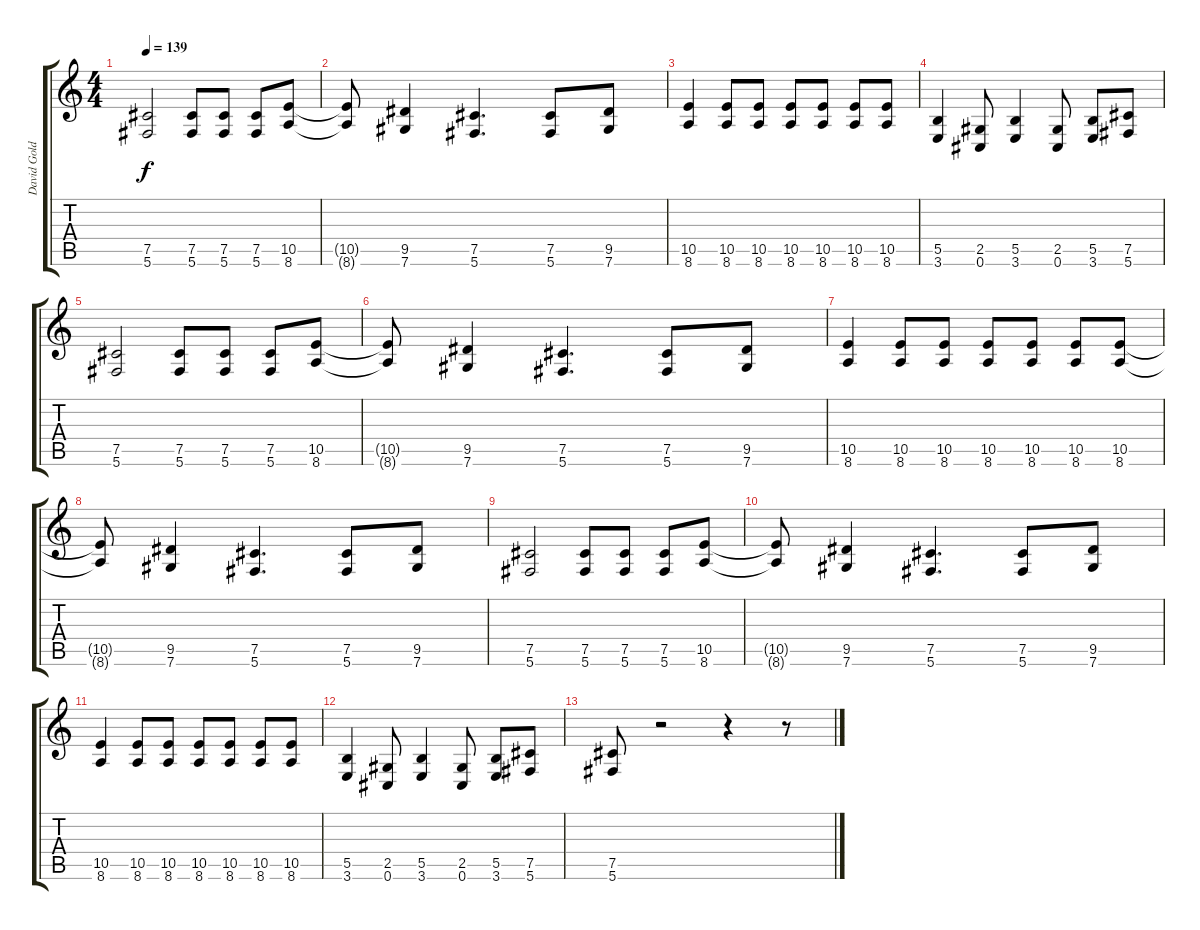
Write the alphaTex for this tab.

\track ("David Gold - Rhythm Guitar" "David Gold") {instrument distortionguitar}
\staff {score tabs}
\tuning (Db4 Ab3 E3 B2 Gb2 Db2) {hide}
\ts (4 4)
\tempo 139
\clef g2
\ks c
(7.5 5.6).2{dy f} (7.5 5.6).8 (7.5 5.6).8 (7.5 5.6).8 (10.5 8.6).8 |
(10.5{t} 8.6{t}).8 (9.5 7.6).4 (7.5 5.6).4{d} (7.5 5.6).8 (9.5 7.6).8 |
(10.5 8.6).4 (10.5 8.6).8 (10.5 8.6).8 (10.5 8.6).8 (10.5 8.6).8 (10.5 8.6).8 (10.5 8.6).8 |
(5.5 3.6).4 (2.5 0.6).8 (5.5 3.6).4 (2.5 0.6).8 (5.5 3.6).8 (7.5 5.6).8 |
(7.5 5.6).2 (7.5 5.6).8 (7.5 5.6).8 (7.5 5.6).8 (10.5 8.6).8 |
(10.5{t} 8.6{t}).8 (9.5 7.6).4 (7.5 5.6).4{d} (7.5 5.6).8 (9.5 7.6).8 |
(10.5 8.6).4 (10.5 8.6).8 (10.5 8.6).8 (10.5 8.6).8 (10.5 8.6).8 (10.5 8.6).8 (10.5 8.6).8 |
(10.5{t} 8.6{t}).8 (9.5 7.6).4 (7.5 5.6).4{d} (7.5 5.6).8 (9.5 7.6).8 |
(7.5 5.6).2 (7.5 5.6).8 (7.5 5.6).8 (7.5 5.6).8 (10.5 8.6).8 |
(10.5{t} 8.6{t}).8 (9.5 7.6).4 (7.5 5.6).4{d} (7.5 5.6).8 (9.5 7.6).8 |
(10.5 8.6).4 (10.5 8.6).8 (10.5 8.6).8 (10.5 8.6).8 (10.5 8.6).8 (10.5 8.6).8 (10.5 8.6).8 |
(5.5 3.6).4 (2.5 0.6).8 (5.5 3.6).4 (2.5 0.6).8 (5.5 3.6).8 (7.5 5.6).8 |
(7.5 5.6).8 r.2 r.4 r.8
